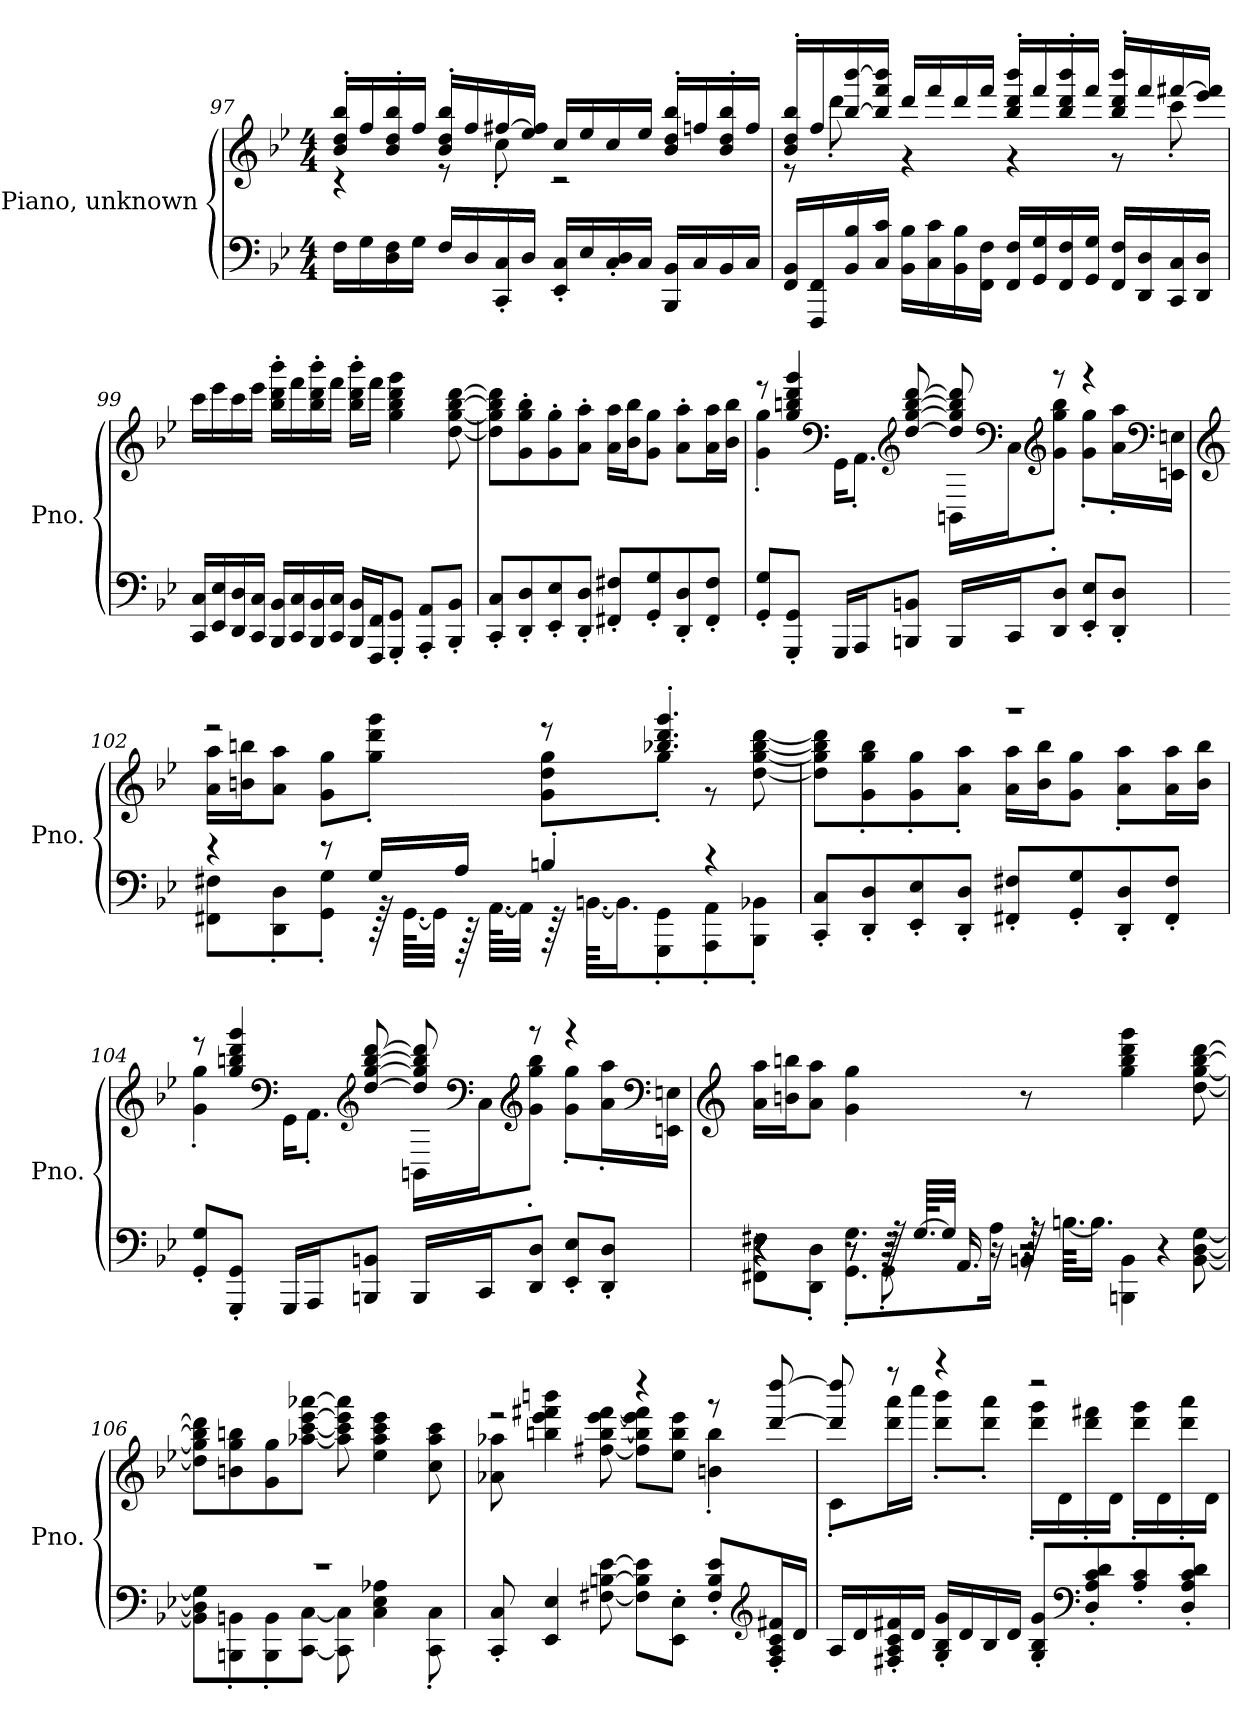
**kern	**kern
*part1	*part1
*staff2	*staff1
*I"Piano, unknown	*
*I'Pno.	*
!!LO:LB:g=z
*clefF4	*clefG2
*k[b-e-]	*k[b-e-]
*M4/4	*M4/4
=97	=97
*	*^
16F\LL	16b-/' 16dd/' 16bb-/'LL	4r
16G\	16ff/	.
16D\ 16F\	16b-/' 16dd/' 16bb-/'	.
16G\JJ	16ff/JJ	.
16F/LL	16b-/' 16dd/' 16bb-/'LL	8r
16D/	16ff/	.
16CC/' 16C/'	[16ff#X/	8cc'\
16D/JJ	16ee-/ 16ff#/]JJ	.
16EE-/' 16C/'LL	16cc/LL	2r
16E-/	16ee-/	.
16C/' 16D/'	16cc/	.
16C/JJ	16ee-/JJ	.
16BBB-/ 16BB-/LL	16b-/' 16dd/' 16bb-/'LL	.
16C/	16ffn/	.
16BB-/	16b-/' 16dd/' 16bb-/'	.
16C/JJ	16ff/JJ	.
=98	=98	=98
16FF/ 16BB-/LL	16b-/' 16dd/' 16bb-/'LL	8r
16FFF/ 16FF/	16ff/	.
16BB-/ 16B-/	[16bb-/ [16bbb-/	8ddd'\
16C/ 16c/JJ	16bb-/] 16fff/ 16bbb-/]JJ	.
16BB-\ 16B-\LL	16ddd/LL	4r
16C\ 16c\	16fff/	.
16BB-\ 16B-\	16ddd/	.
16FF\ 16F\JJ	16fff/JJ	.
16FF/ 16F/LL	16bb-/' 16ddd/' 16bbb-/'LL	4r
16GG/ 16G/	16fff/	.
16FF/ 16F/	16bb-/' 16ddd/' 16bbb-/'	.
16GG/ 16G/JJ	16fff/JJ	.
16FF/ 16F/LL	16bb-/' 16ddd/' 16bbb-/'LL	8r
16DD/ 16D/	16fff/	.
16CC/ 16C/	[16fff#X/	8ccc'\
16DD/ 16D/JJ	16eee-/ 16fff#/]JJ	.
*	*v	*v
!!LO:LB:g=z
=99	=99
16CC/ 16C/LL	16ccc\LL
16EE-/ 16E-/	16eee-\
16DD/ 16D/	16ccc\
16CC/ 16C/JJ	16eee-\JJ
16BBB-/ 16BB-/LL	16bb-\' 16ddd\' 16bbb-\'LL
16CC/ 16C/	16fff\
16BBB-/ 16BB-/	16bb-\' 16ddd\' 16bbb-\'
16CC/ 16C/JJ	16fff\JJ
16BBB-/ 16BB-/LL	16bb-\' 16ddd\' 16bbb-\'LL
16FFF/ 16FF/J	16fff\JJ
8GGG/' 8GG/'J	4gg\ 4bb-\ 4ddd\ 4ggg\
8AAA/' 8AA/'L	.
8BBB-/' 8BB-/'J	[8dd\ [8gg\ [8bb-\ [8ddd\
=100	=100
8CC/' 8C/'L	8dd\] 8gg\] 8bb-\] 8ddd\]L
8DD/' 8D/'	8g\' 8gg\' 8bb-\'
8EE-/' 8E-/'	8g\' 8gg\'
8DD/' 8D/'J	8a\' 8aa\'J
8FF#X/' 8F#X/'L	16a\ 16aa\LL
.	16b-\ 16bb-\J
8GG/' 8G/'	8g\ 8gg\J
8DD/' 8D/'	8a\' 8aa\'L
8FF#/' 8F#/'J	16a\ 16aa\L
.	16b-\ 16bb-\JJ
!!LO:LB:g=z
=101	=101
*	*^
8GG/' 8G/'L	8r	4g\' 4gg\'
8GGG/' 8GG/'J	4gg/ 4bbn/ 4ddd/ 4ggg/	.
*	*clefF4	*
16GGG/LL	.	16GG\KL
16AAA/J	.	8.AA'\J
*	*clefG2	*
8BBBn/ 8BBn/J	[8dd/ [8gg/ [8bb/ [8ddd/	.
16BBB/LL	8dd/] 8gg/] 8bb/] 8ddd/]	16BBn\LL
*	*clefF4	*
16CC/J	.	16C\J
*	*clefG2	*
8DD/ 8D/J	8r	8g\' 8gg\' 8bb\'J
8EE-/' 8E-/'L	4r	8g\' 8gg\'L
8DD/' 8D/'J	.	16a\' 16aa\'L
*	*clefF4	*
.	.	16EEn\ 16En\JJ
!!LO:LB:g=z	!!
=102	=102	=102
*	*clefG2	*
*^	*	*
4r	8FF#X\ 8F#X\L	2r	16a\ 16aa\LL
.	.	.	16bn\ 16bbn\J
.	8DD\' 8D\'	.	8a\ 8aa\J
8r	8GG\' 8G\'J	.	8g\ 8gg\L
16G/LL	128r	.	8gg\' 8ddd\' 8ggg\'J
.	[64.GG\KLLL	.	.
.	32GG\JJJ]	.	.
16A/JJ	128r	.	.
.	[64.AA\KLLL	.	.
.	32AA\JJJ]	.	.
4Bn'/	128r	8r	8g\ 8dd\ 8gg\L
.	[64.BBn\KKLL	.	.
.	16.BB\J]	.	.
.	8GGG\' 8GG\'	4.bb-X/' 4.ddd/' 4.ggg/'	8gg'\J
4r	8AAA\' 8AA\'	.	8r
.	8BBB-\' 8BB-X\'J	.	[8dd\ [8gg\ [8bb-\ [8ddd\
*v	*v	*	*
=103	=103	=103
8CC/' 8C/'L	1r	8dd\] 8gg\] 8bb-\] 8ddd\]L
8DD/' 8D/'	.	8g\' 8gg\' 8bb-\'
8EE-/' 8E-/'	.	8g\' 8gg\'
8DD/' 8D/'J	.	8a\' 8aa\'J
8FF#X/' 8F#X/'L	.	16a\ 16aa\LL
.	.	16b-\ 16bb-\J
8GG/' 8G/'	.	8g\ 8gg\J
8DD/' 8D/'	.	8a\' 8aa\'L
8FF#/' 8F#/'J	.	16a\ 16aa\L
.	.	16b-\ 16bb-\JJ
!!LO:PB:g=z	!!
=104	=104	=104
8GG/' 8G/'L	8r	4g\' 4gg\'
8GGG/' 8GG/'J	4gg/ 4bbn/ 4ddd/ 4ggg/	.
*	*clefF4	*
16GGG/LL	.	16GG\KL
16AAA/J	.	8.AA'\J
*	*clefG2	*
8BBBn/ 8BBn/J	[8dd/ [8gg/ [8bb/ [8ddd/	.
16BBB/LL	8dd/] 8gg/] 8bb/] 8ddd/]	16BBn\LL
*	*clefF4	*
16CC/J	.	16C\J
*	*clefG2	*
8DD/ 8D/J	8r	8g\' 8gg\' 8bb\'J
8EE-/' 8E-/'L	4r	8g\' 8gg\'L
8DD/' 8D/'J	.	16a\' 16aa\'L
*	*clefF4	*
.	.	16EEn\ 16En\JJ
*	*v	*v
!!LO:LB:g=z
=105	=105
*	*clefG2
*^	*
*	*^	*
*	*	*^	*
4r	8FF#X\ 8F#X\L	4r	4r	16a\ 16aa\LL
.	.	.	.	16bn\ 16bbn\J
.	8DD\' 8D\'J	.	.	8a\ 8aa\J
8r	8.GG\' 8.G\'L	8r	8r	4g\ 4gg\
128r	.	32r	8GG'\	.
[64.G/KLLL	.	.	.	.
32G/JJJ]	.	16.AA/	.	.
16r	16A\Jk	.	.	.
2r	128r	4BBn'/	2r	8r
.	[64.Bn\KKLL	.	.	.
.	16.B\JJ]	.	.	.
.	4BBBn\ 4BB\	.	.	4gg\ 4bb\ 4ddd\ 4ggg\
.	.	4r	.	.
.	[8BB\ [8D\ [8G\	.	.	[8dd\ [8gg\ [8bb\ [8ddd\
*	*v	*v	*v	*
=106	=106	=106
1r	8BB\] 8D\] 8G\]L	8dd\] 8gg\] 8bb\] 8ddd\]L
.	8BBBn\' 8BBn\'	8bn\ 8gg\ 8bbn\
.	8BBB\' 8BB\'	8g\ 8gg\
.	[8CC\ [8C\J	[8aa-X\ [8ccc\ [8eee-\ [8aaa-X\J
.	8CC\] 8C\]	8aa-\] 8ccc\] 8eee-\] 8aaa-\]
.	4C\ 4E-\ 4A-X\	4ee-\ 4aa-\ 4ccc\ 4eee-\
.	8CC\' 8C\'	8cc\ 8aa-\ 8ccc\
*v	*v	*
!!LO:LB:g=z
=107	=107
*	*^
8CC/' 8C/'	2r	8a-X\ 8aa-X\
4EE-/ 4E-/	.	4bbn\ 4eee-\ 4fff#X\ 4bbbn\
[8F#X\ [8Bn\ [8e-\	.	[8ff#X\ [8bb\ [8eee-\ [8fff#\
8F#\] 8B\] 8e-\]L	4r	8ff#\] 8bb\] 8eee-\] 8fff#\]L
8EE-\' 8E-\'J	.	8ee-\ 8bb\ 8eee-\J
8F#/' 8B/' 8e-/'L	8r	4bn\' 4bb\'
*clefG2	*	*
16F#/' 16A/' 16c/' 16f#X/'L	[8ddd/ [8dddd/	.
16d/JJ	.	.
=108	=108	=108
16A/LL	8ddd/] 8dddd/]	8c'\L
16d/	.	.
16F#X/' 16A/' 16c/' 16f#X/'	8r	16ddd\ 16aaa\L
16d/JJ	.	16cccc\JJ
16G/' 16B-/' 16g/'LL	4r	8ddd\' 8bbb-\'L
16d/	.	.
16B-/	.	8ddd\' 8aaa\'J
16d/JJ	.	.
8G/' 8B-/' 8g/'L	2r	16ddd\' 16ggg\'LL
.	.	16d\
*clefF4	*	*
8D/' 8A/' 8c/' 8d/'	.	16ddd\' 16fff#X\'
.	.	16d\JJ
8A/' 8c/'	.	16ddd\' 16ggg\'LL
.	.	16d\
8D/' 8A/' 8c/' 8d/'J	.	16ddd\' 16aaa\'
.	.	16d\JJ
*	*v	*v
=	=
*-	*-
